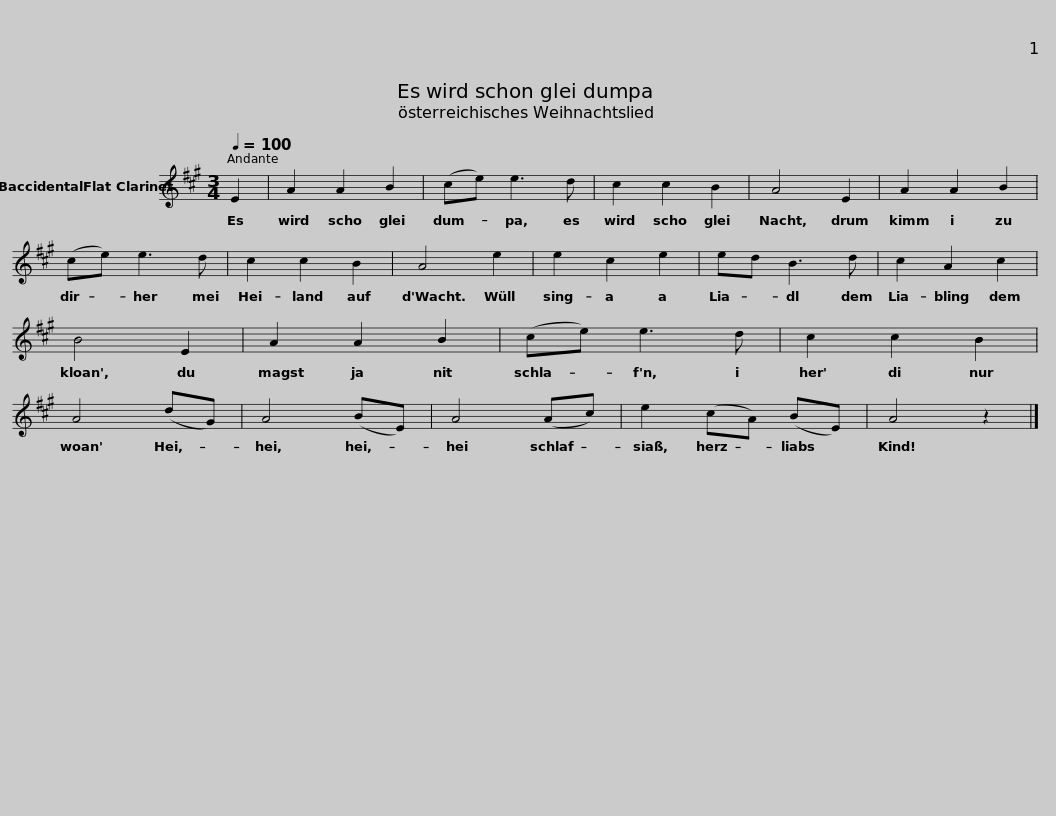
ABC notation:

X:1
L:1/8
Q:1/4=100
M:3/4
I:linebreak $
K:none
V:1 treble transpose=-2
V:1
[K:A] E2 | A2 A2 B2 | (ce) e3 d | c2 c2 B2 | A4 E2 | %5
 A2 A2 B2 | (ce) e3 d |$ c2 c2 B2 | A4 e2 | e2 c2 e2 | %10
 ed B3 d | c2 A2 c2 | B4 E2 | A2 A2 B2 |$ (ce) e3 d | %15
 c2 c2 B2 | A4 (dG) | A4 (BE) | A4 (Ac) | e2 (cA) (BE) | %20
 A4 z2 |] %21
